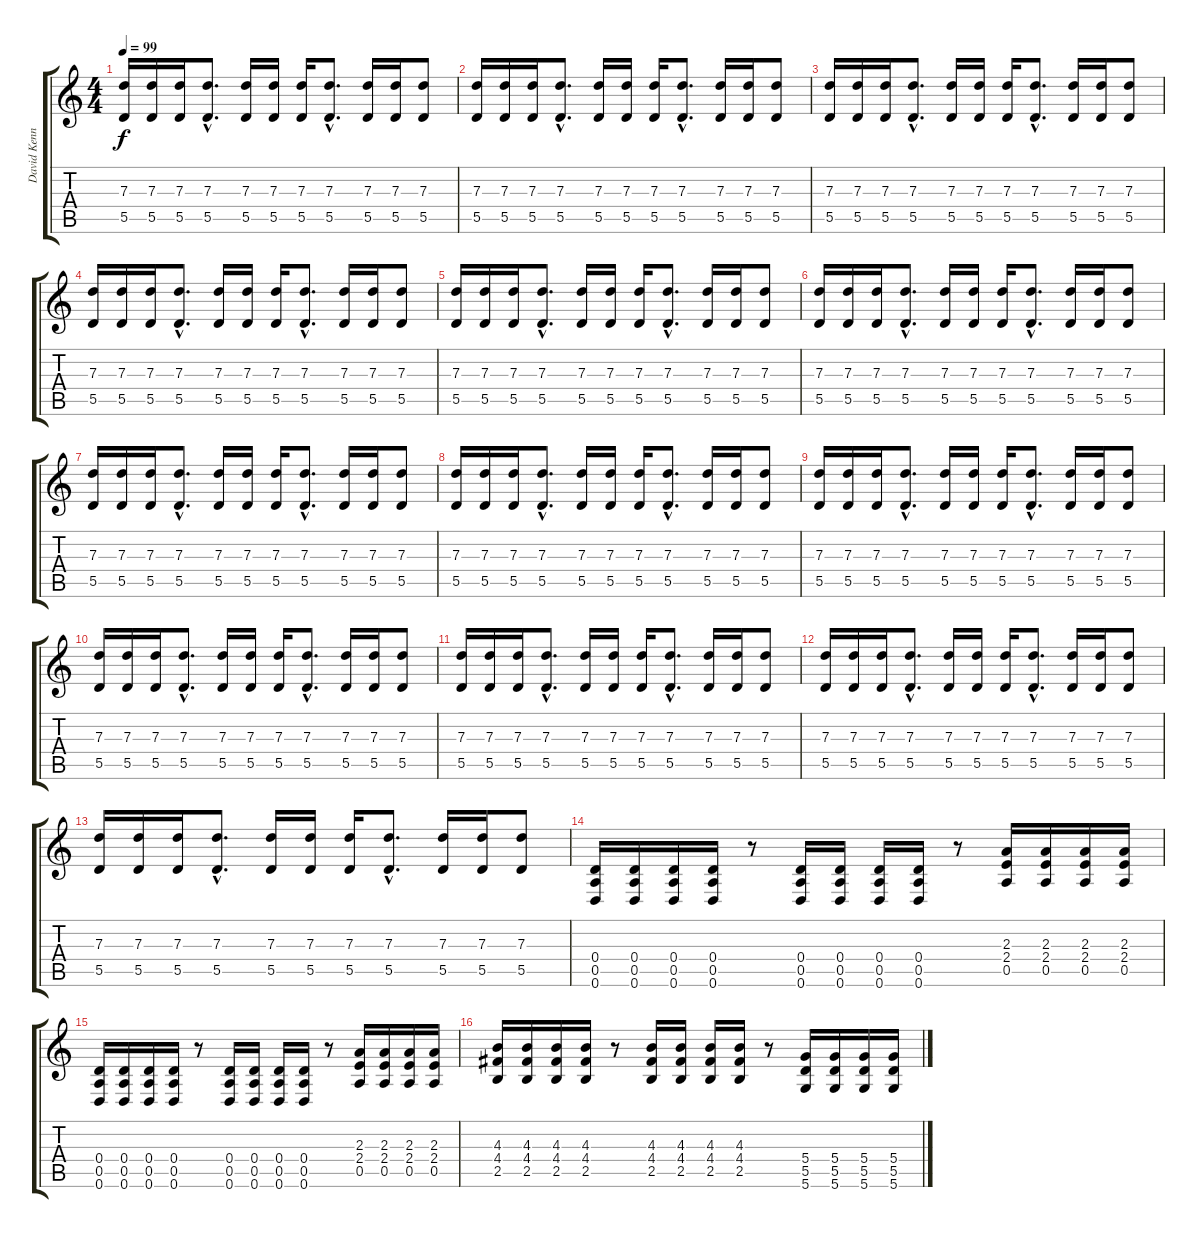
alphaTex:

\track ("David Kennedy" "David Kenn") {instrument distortionguitar}
\staff {score tabs}
\tuning (E4 B3 G3 D3 A2 D2) {hide}
\ts (4 4)
\tempo 99
\clef g2
\ks c
(7.3 5.5).16{dy f instrument distortionguitar} (7.3 5.5).16 (7.3 5.5).16 (7.3{hac} 5.5{hac}).8{d} (7.3 5.5).16 (7.3 5.5).16 (7.3 5.5).16 (7.3{hac} 5.5{hac}).8{d} (7.3 5.5).16 (7.3 5.5).16 (7.3 5.5).8 |
(7.3 5.5).16{instrument distortionguitar} (7.3 5.5).16 (7.3 5.5).16 (7.3{hac} 5.5{hac}).8{d} (7.3 5.5).16 (7.3 5.5).16 (7.3 5.5).16 (7.3{hac} 5.5{hac}).8{d} (7.3 5.5).16 (7.3 5.5).16 (7.3 5.5).8 |
(7.3 5.5).16{instrument distortionguitar} (7.3 5.5).16 (7.3 5.5).16 (7.3{hac} 5.5{hac}).8{d} (7.3 5.5).16 (7.3 5.5).16 (7.3 5.5).16 (7.3{hac} 5.5{hac}).8{d} (7.3 5.5).16 (7.3 5.5).16 (7.3 5.5).8 |
(7.3 5.5).16{instrument distortionguitar} (7.3 5.5).16 (7.3 5.5).16 (7.3{hac} 5.5{hac}).8{d} (7.3 5.5).16 (7.3 5.5).16 (7.3 5.5).16 (7.3{hac} 5.5{hac}).8{d} (7.3 5.5).16 (7.3 5.5).16 (7.3 5.5).8 |
(7.3 5.5).16{instrument distortionguitar} (7.3 5.5).16 (7.3 5.5).16 (7.3{hac} 5.5{hac}).8{d} (7.3 5.5).16 (7.3 5.5).16 (7.3 5.5).16 (7.3{hac} 5.5{hac}).8{d} (7.3 5.5).16 (7.3 5.5).16 (7.3 5.5).8 |
(7.3 5.5).16{instrument distortionguitar} (7.3 5.5).16 (7.3 5.5).16 (7.3{hac} 5.5{hac}).8{d} (7.3 5.5).16 (7.3 5.5).16 (7.3 5.5).16 (7.3{hac} 5.5{hac}).8{d} (7.3 5.5).16 (7.3 5.5).16 (7.3 5.5).8 |
(7.3 5.5).16{instrument distortionguitar} (7.3 5.5).16 (7.3 5.5).16 (7.3{hac} 5.5{hac}).8{d} (7.3 5.5).16 (7.3 5.5).16 (7.3 5.5).16 (7.3{hac} 5.5{hac}).8{d} (7.3 5.5).16 (7.3 5.5).16 (7.3 5.5).8 |
(7.3 5.5).16{instrument distortionguitar} (7.3 5.5).16 (7.3 5.5).16 (7.3{hac} 5.5{hac}).8{d} (7.3 5.5).16 (7.3 5.5).16 (7.3 5.5).16 (7.3{hac} 5.5{hac}).8{d} (7.3 5.5).16 (7.3 5.5).16 (7.3 5.5).8 |
(7.3 5.5).16{instrument distortionguitar} (7.3 5.5).16 (7.3 5.5).16 (7.3{hac} 5.5{hac}).8{d} (7.3 5.5).16 (7.3 5.5).16 (7.3 5.5).16 (7.3{hac} 5.5{hac}).8{d} (7.3 5.5).16 (7.3 5.5).16 (7.3 5.5).8 |
(7.3 5.5).16{instrument distortionguitar} (7.3 5.5).16 (7.3 5.5).16 (7.3{hac} 5.5{hac}).8{d} (7.3 5.5).16 (7.3 5.5).16 (7.3 5.5).16 (7.3{hac} 5.5{hac}).8{d} (7.3 5.5).16 (7.3 5.5).16 (7.3 5.5).8 |
(7.3 5.5).16{instrument distortionguitar} (7.3 5.5).16 (7.3 5.5).16 (7.3{hac} 5.5{hac}).8{d} (7.3 5.5).16 (7.3 5.5).16 (7.3 5.5).16 (7.3{hac} 5.5{hac}).8{d} (7.3 5.5).16 (7.3 5.5).16 (7.3 5.5).8 |
(7.3 5.5).16{instrument distortionguitar} (7.3 5.5).16 (7.3 5.5).16 (7.3{hac} 5.5{hac}).8{d} (7.3 5.5).16 (7.3 5.5).16 (7.3 5.5).16 (7.3{hac} 5.5{hac}).8{d} (7.3 5.5).16 (7.3 5.5).16 (7.3 5.5).8 |
(7.3 5.5).16{instrument distortionguitar} (7.3 5.5).16 (7.3 5.5).16 (7.3{hac} 5.5{hac}).8{d} (7.3 5.5).16 (7.3 5.5).16 (7.3 5.5).16 (7.3{hac} 5.5{hac}).8{d} (7.3 5.5).16 (7.3 5.5).16 (7.3 5.5).8 |
(0.4 0.5 0.6).16 (0.4 0.5 0.6).16 (0.4 0.5 0.6).16 (0.4 0.5 0.6).16 r.8 (0.4 0.5 0.6).16 (0.4 0.5 0.6).16 (0.4 0.5 0.6).16 (0.4 0.5 0.6).16 r.8 (2.3 2.4 0.5).16 (2.3 2.4 0.5).16 (2.3 2.4 0.5).16 (2.3 2.4 0.5).16 |
(0.4 0.5 0.6).16 (0.4 0.5 0.6).16 (0.4 0.5 0.6).16 (0.4 0.5 0.6).16 r.8 (0.4 0.5 0.6).16 (0.4 0.5 0.6).16 (0.4 0.5 0.6).16 (0.4 0.5 0.6).16 r.8 (2.3 2.4 0.5).16 (2.3 2.4 0.5).16 (2.3 2.4 0.5).16 (2.3 2.4 0.5).16 |
(4.3 4.4 2.5).16 (4.3 4.4 2.5).16 (4.3 4.4 2.5).16 (4.3 4.4 2.5).16 r.8 (4.3 4.4 2.5).16 (4.3 4.4 2.5).16 (4.3 4.4 2.5).16 (4.3 4.4 2.5).16 r.8 (5.4 5.5 5.6).16 (5.4 5.5 5.6).16 (5.4 5.5 5.6).16 (5.4 5.5 5.6).16
